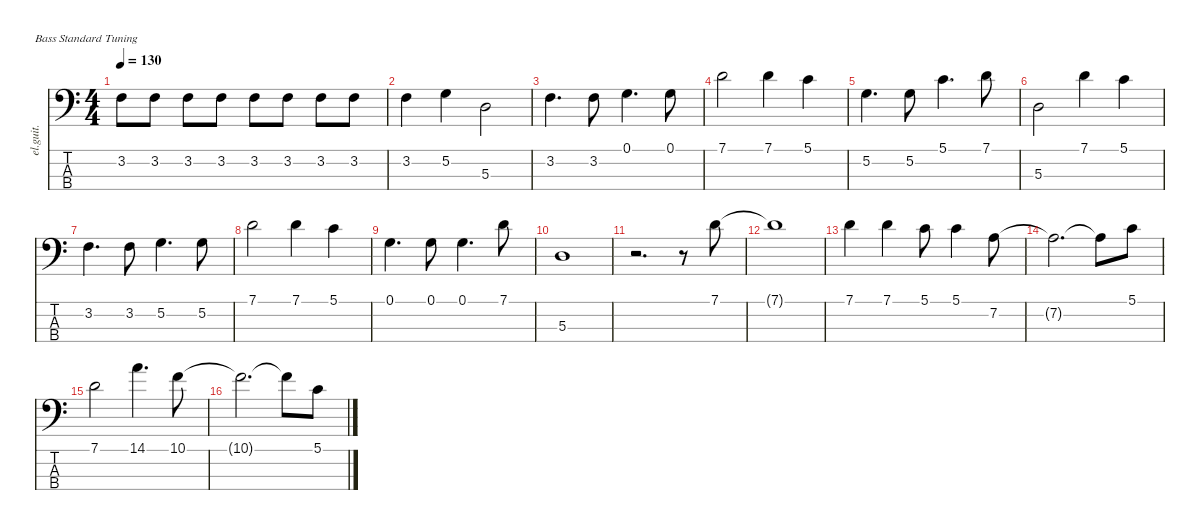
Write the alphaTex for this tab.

\defaultSystemsLayout 4
\hideDynamics
\bracketExtendMode nobrackets
\otherSystemsTrackNameOrientation horizontal
\track ("Bass guitar" "el.guit.") {defaultSystemsLayout 8 instrument electricguitarclean}
\staff {score tabs}
\tuning (G2 D2 A1 E1)
\ts (4 4)
\tempo 130
\clef f4
\ks c
3.2.8{dy f beam Down} 3.2.8{beam Down} 3.2.8{beam Down} 3.2.8{beam Down} 3.2.8{beam Down} 3.2.8{beam Down} 3.2.8{beam Down} 3.2.8{beam Down} |
3.2.4{beam Down} 5.2.4{beam Down} 5.3.2{beam Down} |
3.2.4{d instrument overdrivenguitar beam Down} 3.2.8{beam Down} 0.1.4{d beam Down} 0.1.8{beam Down} |
7.1.2{beam Down} 7.1.4{beam Down} 5.1.4{beam Down} |
5.2.4{d beam Down} 5.2.8{beam Down} 5.1.4{d beam Down} 7.1.8{beam Down} |
5.3.2{beam Down} 7.1.4{beam Down} 5.1.4{beam Down} |
3.2.4{d beam Down} 3.2.8{beam Down} 5.2.4{d beam Down} 5.2.8{beam Down} |
7.1.2{beam Down} 7.1.4{beam Down} 5.1.4{beam Down} |
0.1.4{d beam Down} 0.1.8{beam Down} 0.1.4{d beam Down} 7.1.8{beam Down} |
5.3.1{beam Down} |
r.2{d instrument electricguitarclean beam Down} r.8{beam Down} 7.1.8{beam Down} |
7.1{t}.1{beam Down} |
7.1.4{beam Down} 7.1.4{beam Down} 5.1.8{beam Down} 5.1.4{beam Down} 7.2.8{beam Down} |
7.2{t}.2{d beam Down} 7.2{t}.8{beam Down} 5.1.8{beam Down} |
7.1.2{beam Down} 14.1.4{d beam Down} 10.1.8{beam Down} |
10.1{t}.2{d beam Down} 10.1{t}.8{beam Down} 5.1.8{beam Down}
